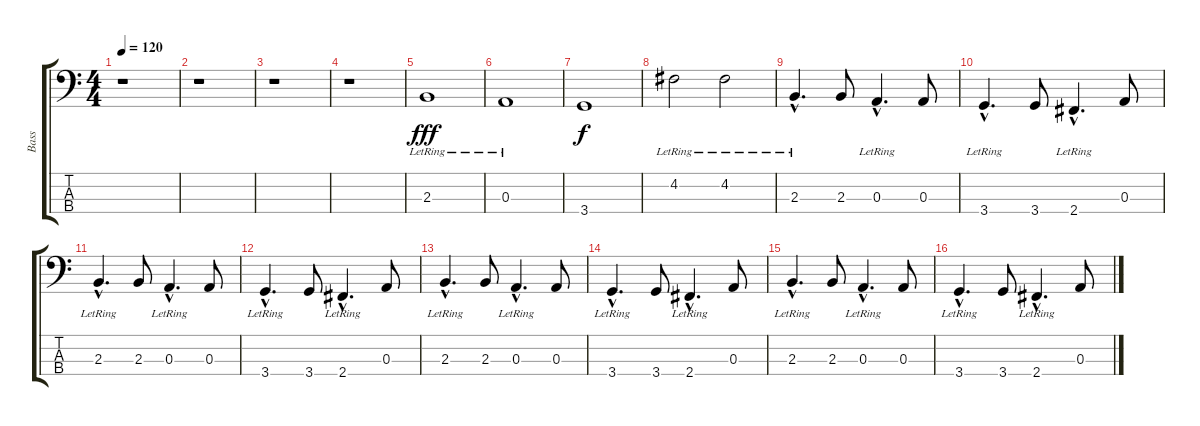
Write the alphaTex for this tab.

\track ("Bass" "Bass") {instrument electricbassfinger}
\staff {score tabs}
\tuning (G2 D2 A1 E1) {hide}
\ts (4 4)
\tempo 120
\clef f4
\ks c
r.1{dy fff instrument electricbassfinger} |
r.1 |
r.1 |
r.1 |
2.3{lr}.1 |
0.3{lr}.1 |
3.4.1{dy f} |
4.2{lr}.2 4.2{lr}.2 |
2.3{hac lr}.4{d} 2.3.8 0.3{hac lr}.4{d} 0.3.8 |
3.4{hac lr}.4{d} 3.4.8 2.4{hac lr}.4{d} 0.3.8 |
2.3{hac lr}.4{d} 2.3.8 0.3{hac lr}.4{d} 0.3.8 |
3.4{hac lr}.4{d} 3.4.8 2.4{hac lr}.4{d} 0.3.8 |
2.3{hac lr}.4{d} 2.3.8 0.3{hac lr}.4{d} 0.3.8 |
3.4{hac lr}.4{d} 3.4.8 2.4{hac lr}.4{d} 0.3.8 |
2.3{hac lr}.4{d} 2.3.8 0.3{hac lr}.4{d} 0.3.8 |
3.4{hac lr}.4{d} 3.4.8 2.4{hac lr}.4{d} 0.3.8
